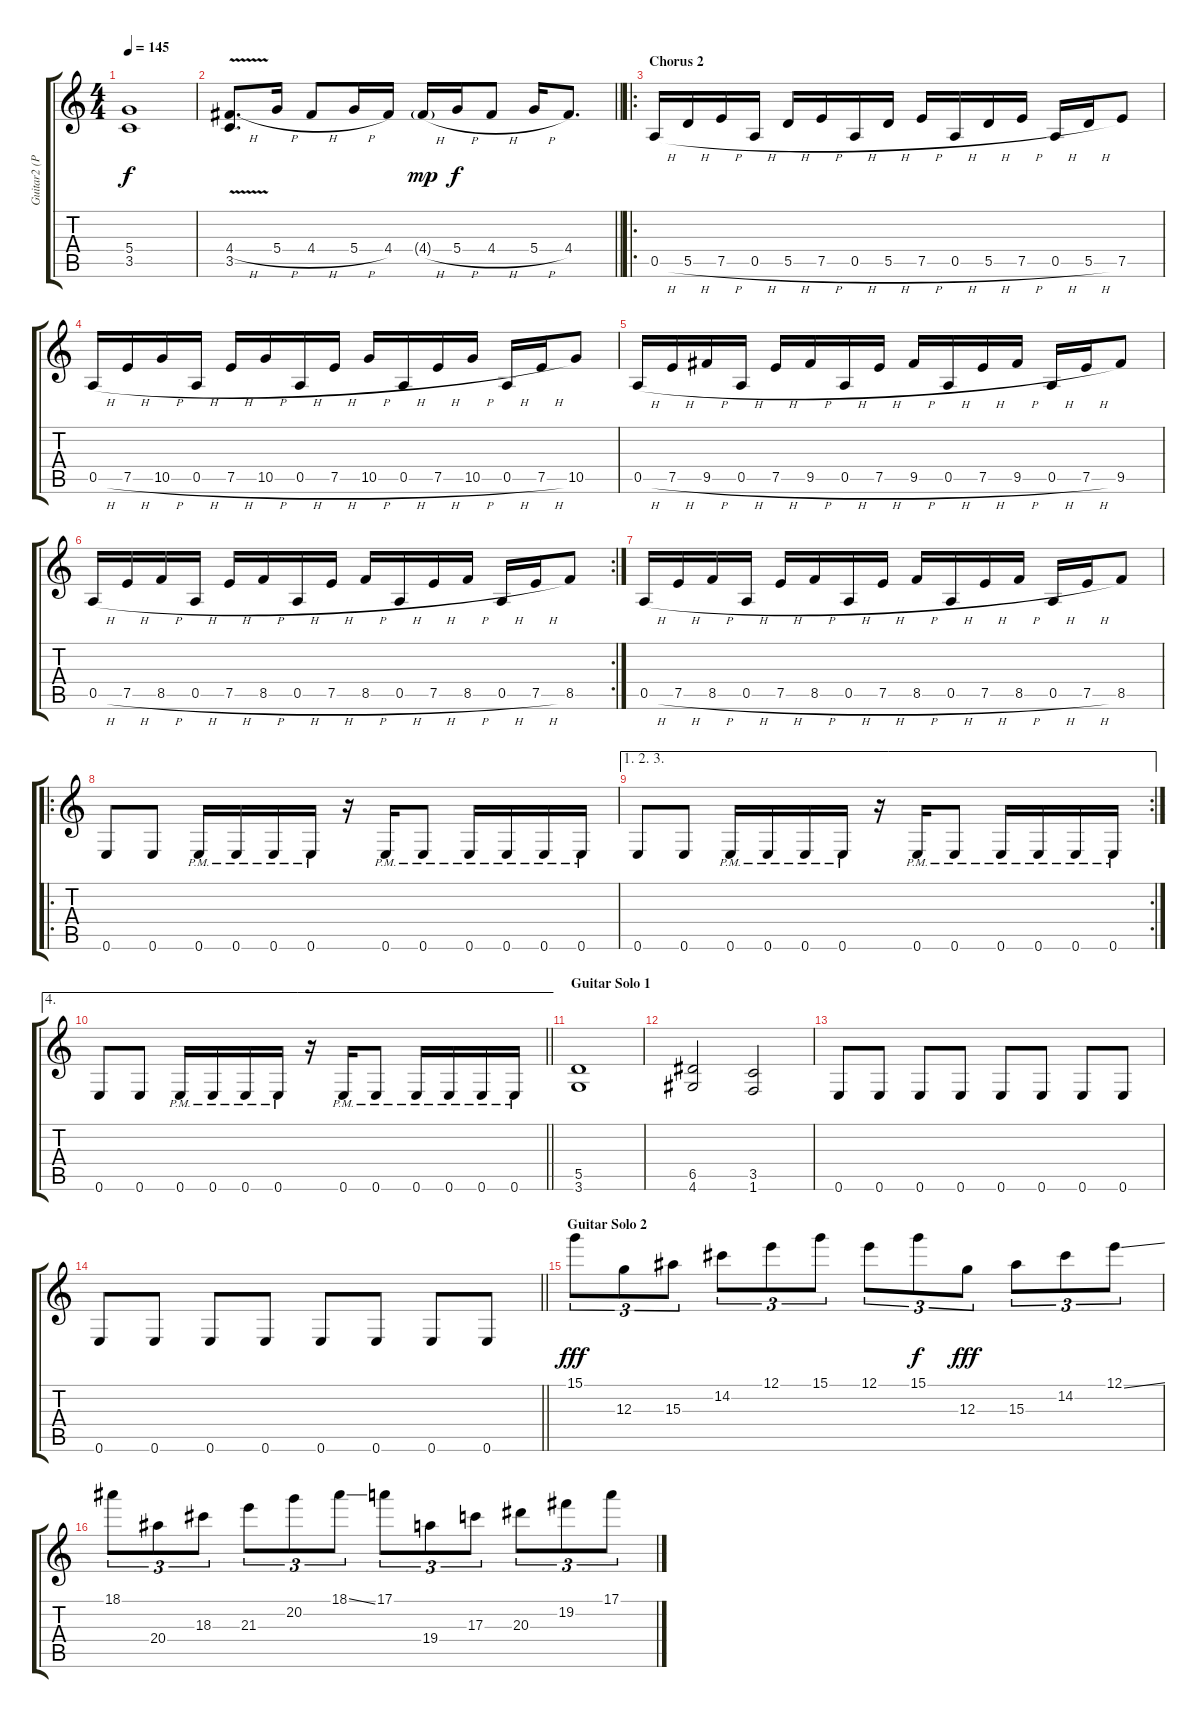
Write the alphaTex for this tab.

\track ("Guitar2 (Pitrelli)" "Guitar2 (P") {instrument distortionguitar}
\staff {score tabs}
\tuning (E4 B3 G3 D3 A2 E2) {hide}
\ts (4 4)
\tempo 145
\clef g2
\ks c
(5.4 3.5).1{dy f} |
\barLineRight lightlight
(4.4{v h} 3.5).8{d} 5.4{h}.16 4.4{h}.8 5.4{h}.16 4.4.16 4.4{h g}.16{dy mp} 5.4{h}.16{dy f} 4.4{h}.8 5.4{h}.16 4.4.8{d} |
\ro
\section ("" "Chorus 2")
0.5{h}.16 5.5{h}.16 7.5{h}.16 0.5{h}.16 5.5{h}.16 7.5{h}.16 0.5{h}.16 5.5{h}.16 7.5{h}.16 0.5{h}.16 5.5{h}.16 7.5{h}.16 0.5{h}.16 5.5{h}.16 7.5.8 |
0.5{h}.16 7.5{h}.16 10.5{h}.16 0.5{h}.16 7.5{h}.16 10.5{h}.16 0.5{h}.16 7.5{h}.16 10.5{h}.16 0.5{h}.16 7.5{h}.16 10.5{h}.16 0.5{h}.16 7.5{h}.16 10.5.8 |
0.5{h}.16 7.5{h}.16 9.5{h}.16 0.5{h}.16 7.5{h}.16 9.5{h}.16 0.5{h}.16 7.5{h}.16 9.5{h}.16 0.5{h}.16 7.5{h}.16 9.5{h}.16 0.5{h}.16 7.5{h}.16 9.5.8 |
\rc 2
0.5{h}.16 7.5{h}.16 8.5{h}.16 0.5{h}.16 7.5{h}.16 8.5{h}.16 0.5{h}.16 7.5{h}.16 8.5{h}.16 0.5{h}.16 7.5{h}.16 8.5{h}.16 0.5{h}.16 7.5{h}.16 8.5.8 |
0.5{h}.16 7.5{h}.16 8.5{h}.16 0.5{h}.16 7.5{h}.16 8.5{h}.16 0.5{h}.16 7.5{h}.16 8.5{h}.16 0.5{h}.16 7.5{h}.16 8.5{h}.16 0.5{h}.16 7.5{h}.16 8.5.8 |
\ro
0.6.8 0.6.8 0.6{pm}.16 0.6{pm}.16 0.6{pm}.16 0.6{pm}.16 r.16 0.6{pm}.16 0.6{pm}.8 0.6{pm}.16 0.6{pm}.16 0.6{pm}.16 0.6{pm}.16 |
\ae (1 2 3)
\rc 2
0.6.8 0.6.8 0.6{pm}.16 0.6{pm}.16 0.6{pm}.16 0.6{pm}.16 r.16 0.6{pm}.16 0.6{pm}.8 0.6{pm}.16 0.6{pm}.16 0.6{pm}.16 0.6{pm}.16 |
\ae 4
\barLineRight lightlight
0.6.8 0.6.8 0.6{pm}.16 0.6{pm}.16 0.6{pm}.16 0.6{pm}.16 r.16 0.6{pm}.16 0.6{pm}.8 0.6{pm}.16 0.6{pm}.16 0.6{pm}.16 0.6{pm}.16 |
\section ("" "Guitar Solo 1")
(5.5 3.6).1 |
(6.5 4.6).2 (3.5 1.6).2 |
0.6.8 0.6.8 0.6.8 0.6.8 0.6.8 0.6.8 0.6.8 0.6.8 |
\barLineRight lightlight
0.6.8 0.6.8 0.6.8 0.6.8 0.6.8 0.6.8 0.6.8 0.6.8 |
\section ("" "Guitar Solo 2")
15.1.8{tu (3 2) dy fff} 12.3.8{tu (3 2)} 15.3.8{tu (3 2)} 14.2.8{tu (3 2)} 12.1.8{tu (3 2)} 15.1.8{tu (3 2)} 12.1.8{tu (3 2)} 15.1.8{tu (3 2) dy f} 12.3.8{tu (3 2) dy fff} 15.3.8{tu (3 2)} 14.2.8{tu (3 2)} 12.1{ss}.8{tu (3 2)} |
18.1.8{tu (3 2)} 20.4.8{tu (3 2)} 18.3.8{tu (3 2)} 21.3.8{tu (3 2)} 20.2.8{tu (3 2)} 18.1{ss}.8{tu (3 2)} 17.1.8{tu (3 2)} 19.4.8{tu (3 2)} 17.3.8{tu (3 2)} 20.3.8{tu (3 2)} 19.2.8{tu (3 2)} 17.1.8{tu (3 2)}
